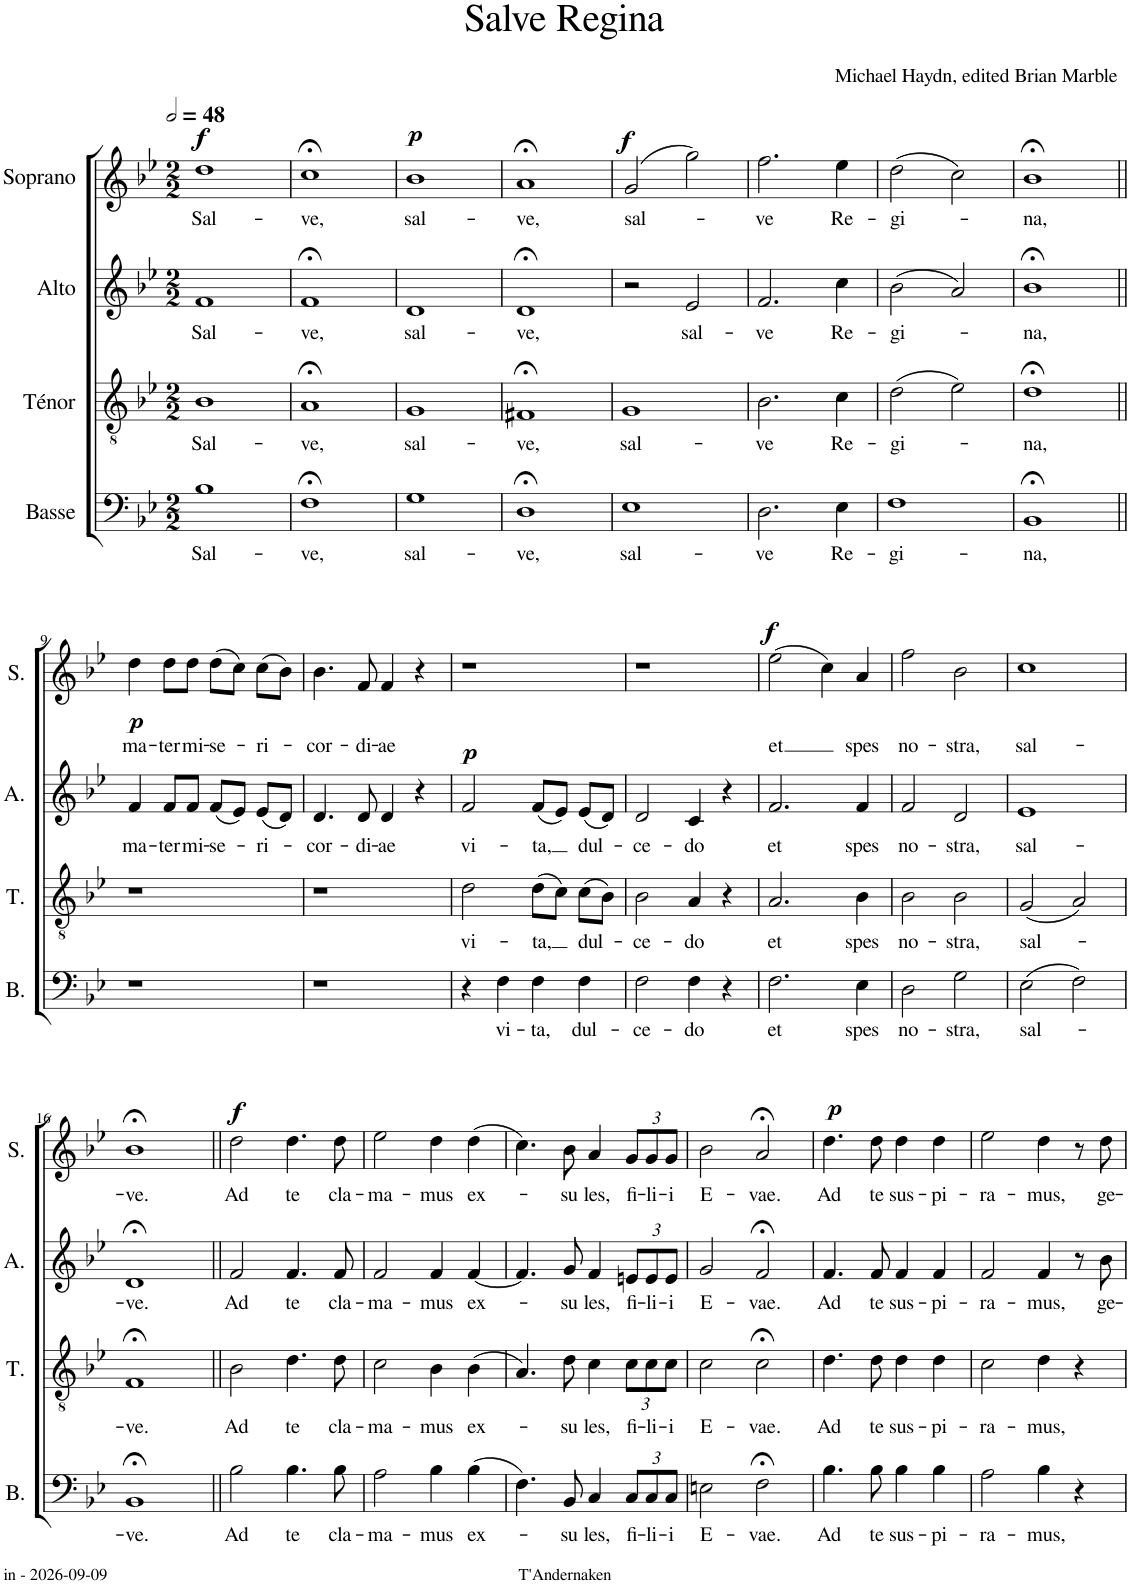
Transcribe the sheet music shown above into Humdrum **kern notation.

**kern	**text	**kern	**text	**kern	**text	**dynam	**kern	**text	**dynam
*part4	*part4	*part3	*part3	*part2	*part2	*part2	*part1	*part1	*part1
*staff4	*staff4	*staff3	*staff3	*staff2	*staff2	*staff2	*staff1	*staff1	*staff1
*I"Basse	*	*I"Ténor	*	*I"Alto	*	*	*I"Soprano	*	*
*I'B.	*	*I'T.	*	*I'A.	*	*	*I'S.	*	*
*clefF4	*	*clefGv2	*	*clefG2	*	*	*clefG2	*	*
*k[b-e-]	*	*k[b-e-]	*	*k[b-e-]	*	*	*k[b-e-]	*	*
*B-:	*	*B-:	*	*B-:	*	*	*B-:	*	*
*M2/2	*	*M2/2	*	*M2/2	*	*	*M2/2	*	*
*MM96	*	*MM96	*	*MM96	*	*	*MM96	*	*
=1	=1	=1	=1	=1	=1	=1	=1	=1	=1
!	!LO:LY:b	!	!LO:LY:b	!	!LO:LY:b	!	!	!LO:LY:b	!LO:DY:a
1B-	Sal-	1B-	Sal-	1f	Sal-	.	1dd	Sal-	f
=2	=2	=2	=2	=2	=2	=2	=2	=2	=2
!	!LO:LY:b	!	!LO:LY:b	!	!LO:LY:b	!	!	!LO:LY:b	!
1F;<	-ve,	1A;<	-ve,	1f;<	-ve,	.	1cc;<	-ve,	.
=3	=3	=3	=3	=3	=3	=3	=3	=3	=3
!	!LO:LY:b	!	!LO:LY:b	!	!LO:LY:b	!	!	!LO:LY:b	!LO:DY:a
1G	sal-	1G	sal-	1d	sal-	.	1b-	sal-	p
=4	=4	=4	=4	=4	=4	=4	=4	=4	=4
!	!LO:LY:b	!	!LO:LY:b	!	!LO:LY:b	!	!	!LO:LY:b	!
1D;<	-ve,	1F#X;<	-ve,	1d;<	-ve,	.	1a;<	-ve,	.
=5	=5	=5	=5	=5	=5	=5	=5	=5	=5
!	!LO:LY:b	!	!LO:LY:b	!	!	!	!	!LO:LY:b	!LO:DY:a
1E-	sal-	1G	sal-	2r	.	.	(2g/	sal-	f
!	!	!	!	!	!LO:LY:b	!	!	!	!
.	.	.	.	2e-/	sal-	.	2gg\)	.	.
=6	=6	=6	=6	=6	=6	=6	=6	=6	=6
!	!LO:LY:b	!	!LO:LY:b	!	!LO:LY:b	!	!	!LO:LY:b	!
2.D\	-ve	2.B-\	-ve	2.f/	-ve	.	2.ff\	-ve	.
!	!LO:LY:b	!	!LO:LY:b	!	!LO:LY:b	!	!	!LO:LY:b	!
4E-\	Re-	4c\	Re-	4cc\	Re-	.	4ee-\	Re-	.
=7	=7	=7	=7	=7	=7	=7	=7	=7	=7
!	!LO:LY:b	!	!LO:LY:b	!	!LO:LY:b	!	!	!LO:LY:b	!
1F	-gi-	(2d\	-gi-	(2b-\	-gi-	.	(2dd\	-gi-	.
.	.	2e-\)	.	2a/)	.	.	2cc\)	.	.
=8	=8	=8	=8	=8	=8	=8	=8	=8	=8
!	!LO:LY:b	!	!LO:LY:b	!	!LO:LY:b	!	!	!LO:LY:b	!
1BB-;<	-na,	1d;<	-na,	1b-;<	-na,	.	1b-;<	-na,	.
!!LO:LB:g=z
=9||	=9||	=9||	=9||	=9||	=9||	=9||	=9||	=9||	=9||
!	!	!	!	!	!LO:LY:b	!	!	!LO:LY:b	!LO:DY:b
1r	.	1r	.	4f/	ma-	.	4dd\	ma-	p
!	!	!	!	!	!LO:LY:b	!	!	!LO:LY:b	!
.	.	.	.	8f/L	-ter	.	8dd\L	-ter	.
!	!	!	!	!	!LO:LY:b	!	!	!LO:LY:b	!
.	.	.	.	8f/J	mi-	.	8dd\J	mi-	.
!	!	!	!	!	!LO:LY:b	!	!	!LO:LY:b	!
.	.	.	.	(8f/L	-se-	.	(8dd\L	-se-	.
.	.	.	.	8e-/J)	.	.	8cc\J)	.	.
!	!	!	!	!	!LO:LY:b	!	!	!LO:LY:b	!
.	.	.	.	(8e-/L	-ri-	.	(8cc\L	-ri-	.
.	.	.	.	8d/J)	.	.	8b-\J)	.	.
=10	=10	=10	=10	=10	=10	=10	=10	=10	=10
!	!	!	!	!	!LO:LY:b	!	!	!LO:LY:b	!
1r	.	1r	.	4.d/	-cor-	.	4.b-\	-cor-	.
!	!	!	!	!	!LO:LY:b	!	!	!LO:LY:b	!
.	.	.	.	8d/	-di-	.	8f/	-di-	.
!	!	!	!	!	!LO:LY:b	!	!	!LO:LY:b	!
.	.	.	.	4d/	-ae	.	4f/	-ae	.
.	.	.	.	4r	.	.	4r	.	.
=11	=11	=11	=11	=11	=11	=11	=11	=11	=11
!	!	!	!LO:LY:b	!	!LO:LY:b	!LO:DY:a	!	!	!
4r	.	2d\	vi-	2f/	vi-	p	1r	.	.
!	!LO:LY:b	!	!	!	!	!	!	!	!
4F\	vi-	.	.	.	.	.	.	.	.
!	!LO:LY:b	!	!LO:LY:b	!	!LO:LY:b	!	!	!	!
4F\	-ta,	(8d\L	-ta,	(8f/L	-ta,	.	.	.	.
.	.	8c\J)	.	8e-/J)	.	.	.	.	.
!	!LO:LY:b	!	!LO:LY:b	!	!LO:LY:b	!	!	!	!
4F\	dul-	(8c\L	dul-	(8e-/L	dul-	.	.	.	.
.	.	8B-\J)	.	8d/J)	.	.	.	.	.
=12	=12	=12	=12	=12	=12	=12	=12	=12	=12
!	!LO:LY:b	!	!LO:LY:b	!	!LO:LY:b	!	!	!	!
2F\	-ce-	2B-\	-ce-	2d/	-ce-	.	1r	.	.
!	!LO:LY:b	!	!LO:LY:b	!	!LO:LY:b	!	!	!	!
4F\	-do	4A/	-do	4c/	-do	.	.	.	.
4r	.	4r	.	4r	.	.	.	.	.
=13	=13	=13	=13	=13	=13	=13	=13	=13	=13
!	!LO:LY:b	!	!LO:LY:b	!	!LO:LY:b	!	!	!LO:LY:b	!LO:DY:a
2.F\	et	2.A/	et	2.f/	et	.	(2ee-\	et	f
.	.	.	.	.	.	.	4cc\)	.	.
!	!LO:LY:b	!	!LO:LY:b	!	!LO:LY:b	!	!	!LO:LY:b	!
4E-\	spes	4B-\	spes	4f/	spes	.	4a/	spes	.
=14	=14	=14	=14	=14	=14	=14	=14	=14	=14
!	!LO:LY:b	!	!LO:LY:b	!	!LO:LY:b	!	!	!LO:LY:b	!
2D\	no-	2B-\	no-	2f/	no-	.	2ff\	no-	.
!	!LO:LY:b	!	!LO:LY:b	!	!LO:LY:b	!	!	!LO:LY:b	!
2G\	-stra,	2B-\	-stra,	2d/	-stra,	.	2b-\	-stra,	.
=15	=15	=15	=15	=15	=15	=15	=15	=15	=15
!	!LO:LY:b	!	!LO:LY:b	!	!LO:LY:b	!	!	!LO:LY:b	!
(2E-\	sal-	(2G/	sal-	1e-	sal-	.	1cc	sal-	.
2F\)	.	2A/)	.	.	.	.	.	.	.
!!LO:LB:g=z
=16	=16	=16	=16	=16	=16	=16	=16	=16	=16
!	!LO:LY:b	!	!LO:LY:b	!	!LO:LY:b	!	!	!LO:LY:b	!
1BB-;<	-ve.	1F;<	-ve.	1d;<	-ve.	.	1b-;<	-ve.	.
=17||	=17||	=17||	=17||	=17||	=17||	=17||	=17||	=17||	=17||
!	!LO:LY:b	!	!LO:LY:b	!	!LO:LY:b	!	!	!LO:LY:b	!LO:DY:a
2B-\	Ad	2B-\	Ad	2f/	Ad	.	2dd\	Ad	f
!	!LO:LY:b	!	!LO:LY:b	!	!LO:LY:b	!	!	!LO:LY:b	!
4.B-\	te	4.d\	te	4.f/	te	.	4.dd\	te	.
!	!LO:LY:b	!	!LO:LY:b	!	!LO:LY:b	!	!	!LO:LY:b	!
8B-\	cla-	8d\	cla-	8f/	cla-	.	8dd\	cla-	.
=18	=18	=18	=18	=18	=18	=18	=18	=18	=18
!	!LO:LY:b	!	!LO:LY:b	!	!LO:LY:b	!	!	!LO:LY:b	!
2A\	-ma-	2c\	-ma-	2f/	-ma-	.	2ee-\	-ma-	.
!	!LO:LY:b	!	!LO:LY:b	!	!LO:LY:b	!	!	!LO:LY:b	!
4B-\	-mus	4B-\	-mus	4f/	-mus	.	4dd\	-mus	.
!	!LO:LY:b	!	!LO:LY:b	!	!LO:LY:b	!	!	!LO:LY:b	!
(4B-\	ex-	(4B-\	ex-	[4f/	ex-	.	(4dd\	ex-	.
=19	=19	=19	=19	=19	=19	=19	=19	=19	=19
4.F\)	.	4.A/)	.	4.f/]	.	.	4.cc\)	.	.
!	!LO:LY:b	!	!LO:LY:b	!	!LO:LY:b	!	!	!LO:LY:b	!
8BB-/	-su	8d\	-su	8g/	-su	.	8b-\	-su	.
!	!LO:LY:b	!	!LO:LY:b	!	!LO:LY:b	!	!	!LO:LY:b	!
4C/	les,	4c\	les,	4f/	les,	.	4a/	les,	.
*Xbrackettup	*	*	*	*	*	*	*	*	*
!	!LO:LY:b	!	!	!	!	!	!	!	!
*	*	*Xbrackettup	*	*	*	*	*	*	*
!	!	!	!LO:LY:b	!	!	!	!	!	!
*	*	*	*	*Xbrackettup	*	*	*	*	*
!	!	!	!	!	!LO:LY:b	!	!	!	!
*	*	*	*	*	*	*	*Xbrackettup	*	*
!	!	!	!	!	!	!	!	!LO:LY:b	!
12C/L	fi-	12c\L	fi-	12en/L	fi-	.	12g/L	fi-	.
!	!LO:LY:b	!	!LO:LY:b	!	!LO:LY:b	!	!	!LO:LY:b	!
12C/	-li-	12c\	-li-	12e/	-li-	.	12g/	-li-	.
!	!LO:LY:b	!	!LO:LY:b	!	!LO:LY:b	!	!	!LO:LY:b	!
12C/J	-i	12c\J	-i	12e/J	-i	.	12g/J	-i	.
=20	=20	=20	=20	=20	=20	=20	=20	=20	=20
!	!LO:LY:b	!	!LO:LY:b	!	!LO:LY:b	!	!	!LO:LY:b	!
2En\	E-	2c\	E-	2g/	E-	.	2b-\	E-	.
!	!LO:LY:b	!	!LO:LY:b	!	!LO:LY:b	!	!	!LO:LY:b	!
2F;<\	-vae.	2c;<\	-vae.	2f;</	-vae.	.	2a;</	-vae.	.
=21	=21	=21	=21	=21	=21	=21	=21	=21	=21
!	!LO:LY:b	!	!LO:LY:b	!	!LO:LY:b	!	!	!LO:LY:b	!LO:DY:a
4.B-\	Ad	4.d\	Ad	4.f/	Ad	.	4.dd\	Ad	p
!	!LO:LY:b	!	!LO:LY:b	!	!LO:LY:b	!	!	!LO:LY:b	!
8B-\	te	8d\	te	8f/	te	.	8dd\	te	.
!	!LO:LY:b	!	!LO:LY:b	!	!LO:LY:b	!	!	!LO:LY:b	!
4B-\	sus-	4d\	sus-	4f/	sus-	.	4dd\	sus-	.
!	!LO:LY:b	!	!LO:LY:b	!	!LO:LY:b	!	!	!LO:LY:b	!
4B-\	-pi-	4d\	-pi-	4f/	-pi-	.	4dd\	-pi-	.
=22	=22	=22	=22	=22	=22	=22	=22	=22	=22
!	!LO:LY:b	!	!LO:LY:b	!	!LO:LY:b	!	!	!LO:LY:b	!
2A\	-ra-	2c\	-ra-	2f/	-ra-	.	2ee-\	-ra-	.
!	!LO:LY:b	!	!LO:LY:b	!	!LO:LY:b	!	!	!LO:LY:b	!
4B-\	-mus,	4d\	-mus,	4f/	-mus,	.	4dd\	-mus,	.
4r	.	4r	.	8r	.	.	8r	.	.
!	!	!	!	!	!LO:LY:b	!	!	!LO:LY:b	!
.	.	.	.	8b-\	ge-	.	8dd\	ge-	.
=	=	=	=	=	=	=	=	=	=
*-	*-	*-	*-	*-	*-	*-	*-	*-	*-
